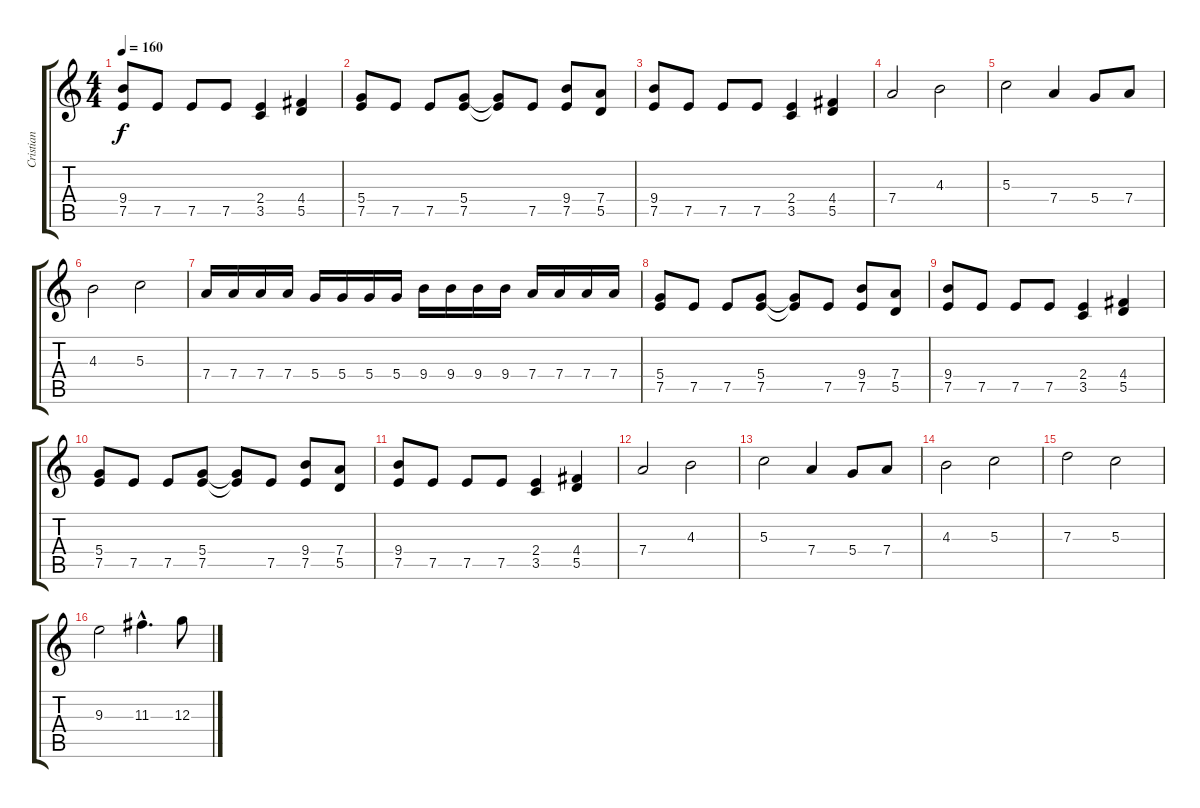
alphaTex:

\track ("Cristian" "Cristian") {instrument overdrivenguitar}
\staff {score tabs}
\tuning (E4 B3 G3 D3 A2 E2) {hide}
\ts (4 4)
\tempo 160
\clef g2
\ks c
(9.4 7.5).8{dy f} 7.5.8 7.5.8 7.5.8 (2.4 3.5).4 (4.4 5.5).4 |
(5.4 7.5).8 7.5.8 7.5.8 (5.4 7.5).8 (5.4{t} 7.5{t}).8 7.5.8 (9.4 7.5).8 (7.4 5.5).8 |
(9.4 7.5).8 7.5.8 7.5.8 7.5.8 (2.4 3.5).4 (4.4 5.5).4 |
7.4.2 4.3.2 |
5.3.2 7.4.4 5.4.8 7.4.8 |
4.3.2 5.3.2 |
7.4.16 7.4.16 7.4.16 7.4.16 5.4.16 5.4.16 5.4.16 5.4.16 9.4.16 9.4.16 9.4.16 9.4.16 7.4.16 7.4.16 7.4.16 7.4.16 |
(5.4 7.5).8 7.5.8 7.5.8 (5.4 7.5).8 (5.4{t} 7.5{t}).8 7.5.8 (9.4 7.5).8 (7.4 5.5).8 |
(9.4 7.5).8 7.5.8 7.5.8 7.5.8 (2.4 3.5).4 (4.4 5.5).4 |
(5.4 7.5).8 7.5.8 7.5.8 (5.4 7.5).8 (5.4{t} 7.5{t}).8 7.5.8 (9.4 7.5).8 (7.4 5.5).8 |
(9.4 7.5).8 7.5.8 7.5.8 7.5.8 (2.4 3.5).4 (4.4 5.5).4 |
7.4.2 4.3.2 |
5.3.2 7.4.4 5.4.8 7.4.8 |
4.3.2 5.3.2 |
7.3.2 5.3.2 |
9.3.2 11.3{hac}.4{d} 12.3.8
